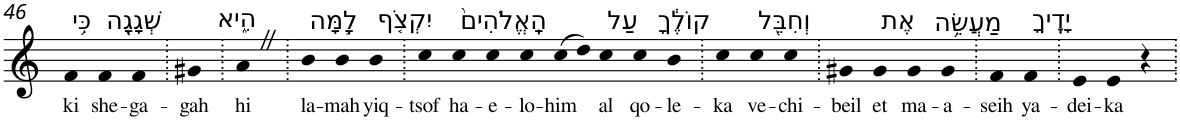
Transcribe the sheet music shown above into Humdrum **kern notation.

**kern	**text
*part1	*part1
*staff1	*staff1
*I"Piano	*
*I'Pno	*
!!LO:PB:g=z
*clefG2	*
*k[]	*
=46	=46
!LO:TX:a:t=כִּ֥י	!
!	!LO:LY:b
4f	ki
!LO:TX:a:t=שְׁגָגָ֖ה	!
!	!LO:LY:b
4f	she-
!	!LO:LY:b
4f	-ga-
=47.	=47.
!	!LO:LY:b
4g#X	-gah
=48.	=48.
!LO:TX:a:t=הִ֑יא	!
!	!LO:LY:b
4aZ	hi
=49.	=49.
!LO:TX:a:t=לָ֣מָּה	!
!	!LO:LY:b
4b	la-
!	!LO:LY:b
4b	-mah
!LO:TX:a:t=יִקְצֹ֤ף	!
!	!LO:LY:b
4b	yiq-
=50.	=50.
!	!LO:LY:b
4cc	-tsof
!LO:TX:a:t=הָֽאֱלֹהִים֙	!
!	!LO:LY:b
4cc	ha-
!	!LO:LY:b
4cc	-e-
!	!LO:LY:b
4cc	-lo-
!	!LO:LY:b
(>8cc	-him
8dd)	.
!LO:TX:a:t=עַל	!
!	!LO:LY:b
4cc	al
!LO:TX:a:t=קוֹלֶ֔ךָ	!
!	!LO:LY:b
4cc	qo-
!	!LO:LY:b
4b	-le-
=51.	=51.
!	!LO:LY:b
4cc	-ka
!LO:TX:a:t=וְחִבֵּ֖ל	!
!	!LO:LY:b
4cc	ve-
!	!LO:LY:b
4cc	-chi-
=52.	=52.
!	!LO:LY:b
4g#X	-beil
!LO:TX:a:t=אֶת	!
!	!LO:LY:b
4g#	et
!LO:TX:a:t=מַעֲשֵׂ֥ה	!
!	!LO:LY:b
4g#	ma-
!	!LO:LY:b
4g#	-a-
=53.	=53.
!	!LO:LY:b
4f	-seih
!LO:TX:a:t=יָדֶֽיךָ	!
!	!LO:LY:b
4f	ya-
=54.	=54.
!	!LO:LY:b
4e	-dei-
!	!LO:LY:b
4e	-ka
4r	.
=.	=.
*-	*-
